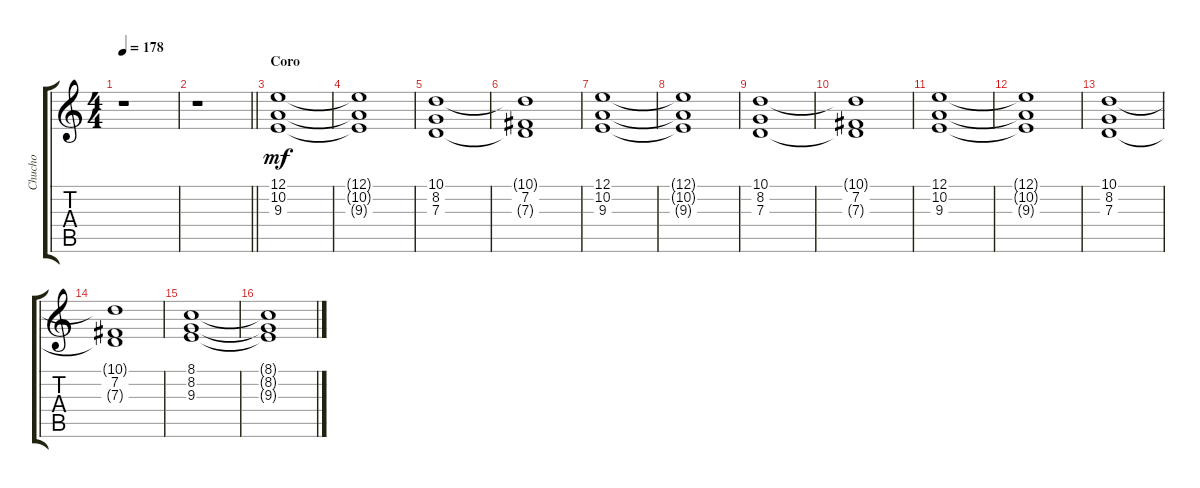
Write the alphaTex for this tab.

\track ("Chucho" "Chucho") {instrument pad2warm}
\staff {score tabs}
\tuning (E4 B3 G3 D3 A2 E2) {hide}
\ts (4 4)
\tempo 178
\clef g2
\ks c
r.1{dy f} |
\barLineRight lightlight
r.1 |
\section ("" "Coro")
(12.1 10.2 9.3).1{dy mf} |
(12.1{t} 10.2{t} 9.3{t}).1 |
(10.1 8.2 7.3).1 |
(10.1{t} 7.2 7.3{t}).1 |
(12.1 10.2 9.3).1 |
(12.1{t} 10.2{t} 9.3{t}).1 |
(10.1 8.2 7.3).1 |
(10.1{t} 7.2 7.3{t}).1 |
(12.1 10.2 9.3).1 |
(12.1{t} 10.2{t} 9.3{t}).1 |
(10.1 8.2 7.3).1 |
(10.1{t} 7.2 7.3{t}).1 |
(8.1 8.2 9.3).1 |
(8.1{t} 8.2{t} 9.3{t}).1
